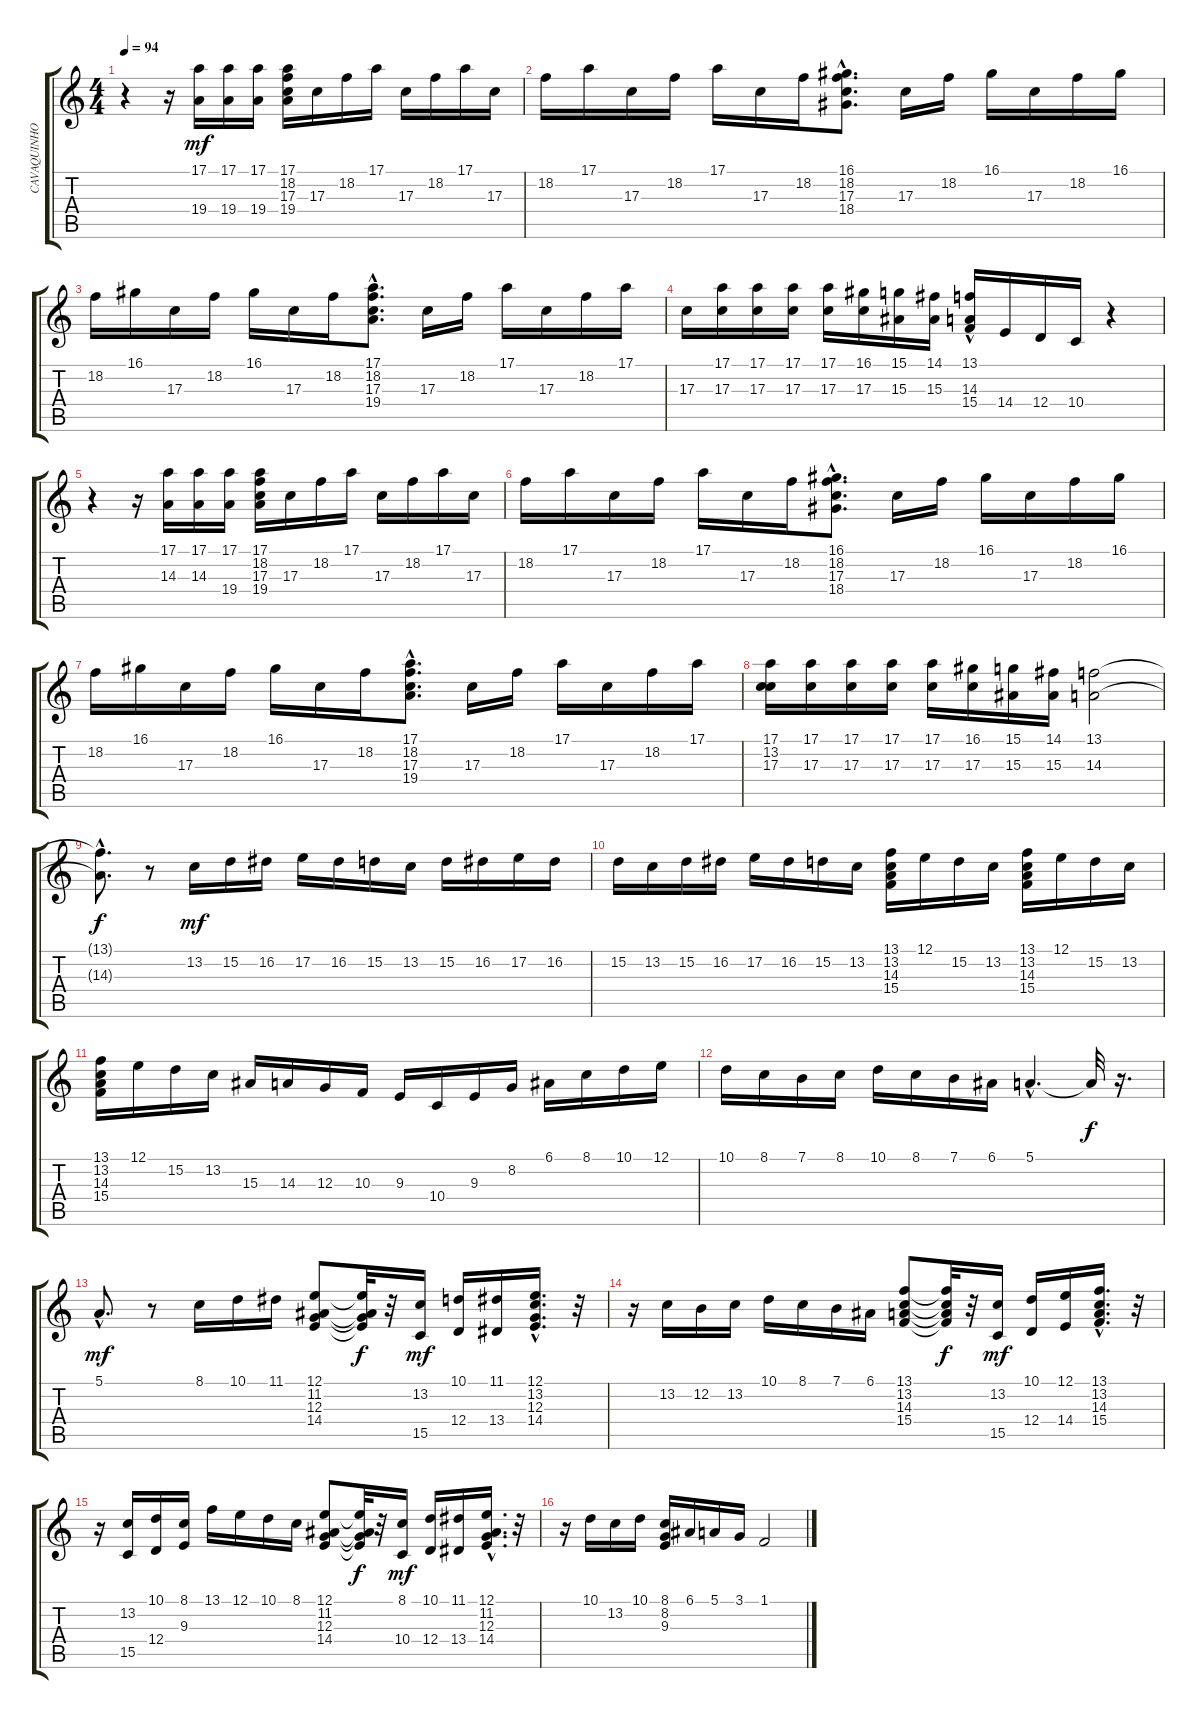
\track ("CAVAQUINHO" "CAVAQUINHO") {instrument lead1square}
\staff {score tabs}
\tuning (E4 B3 G3 D3 A2 E2) {hide}
\ts (4 4)
\tempo 94
\clef g2
\ks c
r.4{dy mf instrument lead1square} r.16 (17.1 19.4).16 (17.1 19.4).16 (17.1 19.4).16 (17.1 18.2 17.3 19.4).16 17.3.16 18.2.16 17.1.16 17.3.16 18.2.16 17.1.16 17.3.16 |
18.2.16 17.1.16 17.3.16 18.2.16 17.1.16 17.3.16 18.2.16 (16.1{hac} 18.2{hac} 17.3{hac} 18.4{hac}).8{d} 17.3.16 18.2.16 16.1.16 17.3.16 18.2.16 16.1.16 |
18.2.16 16.1.16 17.3.16 18.2.16 16.1.16 17.3.16 18.2.16 (17.1{hac} 18.2{hac} 17.3{hac} 19.4{hac}).8{d} 17.3.16 18.2.16 17.1.16 17.3.16 18.2.16 17.1.16 |
17.3.16 (17.1 17.3).16 (17.1 17.3).16 (17.1 17.3).16 (17.1 17.3).16 (16.1 17.3).16 (15.1 15.3).16 (14.1 15.3).16 (13.1{hac} 14.3{hac} 15.4).16 14.4.16 12.4.16 10.4.16 r.4 |
r.4 r.16 (17.1 14.3).16 (17.1 14.3).16 (17.1 19.4).16 (17.1 18.2 17.3 19.4).16 17.3.16 18.2.16 17.1.16 17.3.16 18.2.16 17.1.16 17.3.16 |
18.2.16 17.1.16 17.3.16 18.2.16 17.1.16 17.3.16 18.2.16 (16.1{hac} 18.2{hac} 17.3{hac} 18.4{hac}).8{d} 17.3.16 18.2.16 16.1.16 17.3.16 18.2.16 16.1.16 |
18.2.16 16.1.16 17.3.16 18.2.16 16.1.16 17.3.16 18.2.16 (17.1{hac} 18.2{hac} 17.3{hac} 19.4{hac}).8{d} 17.3.16 18.2.16 17.1.16 17.3.16 18.2.16 17.1.16 |
(17.1 13.2 17.3).16 (17.1 17.3).16 (17.1 17.3).16 (17.1 17.3).16 (17.1 17.3).16 (16.1 17.3).16 (15.1 15.3).16 (14.1 15.3).16 (13.1 14.3).2 |
(13.1{hac t} 14.3{hac t}).8{d dy f} r.8 13.2.16{dy mf} 15.2.16 16.2.16 17.2.16 16.2.16 15.2.16 13.2.16 15.2.16 16.2.16 17.2.16 16.2.16 |
15.2.16 13.2.16 15.2.16 16.2.16 17.2.16 16.2.16 15.2.16 13.2.16 (13.1 13.2 14.3 15.4).16 12.1.16 15.2.16 13.2.16 (13.1 13.2 14.3 15.4).16 12.1.16 15.2.16 13.2.16 |
(13.1 13.2 14.3 15.4).16 12.1.16 15.2.16 13.2.16 15.3.16 14.3.16 12.3.16 10.3.16 9.3.16 10.4.16 9.3.16 8.2.16 6.1.16 8.1.16 10.1.16 12.1.16 |
10.1.16 8.1.16 7.1.16 8.1.16 10.1.16 8.1.16 7.1.16 6.1.16 5.1{hac}.4{d} 5.1{t}.32{dy f} r.16{d} |
5.1{hac}.8{d dy mf} r.8 8.1.16 10.1.16 11.1.16 (12.1 11.2 12.3 14.4).8 (12.1{t} 11.2{t} 12.3{t} 14.4{t}).32{dy f} r.32 (13.2 15.5).16{dy mf} (10.1 12.4).16 (11.1 13.4).16 (12.1{hac} 13.2{hac} 12.3{hac} 14.4{hac}).16{d} r.32 |
r.16 13.2.16 12.2.16 13.2.16 10.1.16 8.1.16 7.1.16 6.1.16 (13.1 13.2 14.3 15.4).8 (13.1{t} 13.2{t} 14.3{t} 15.4{t}).32{dy f} r.32 (13.2 15.5).16{dy mf} (10.1 12.4).16 (12.1 14.4).16 (13.1{hac} 13.2{hac} 14.3{hac} 15.4{hac}).16{d} r.32 |
r.16 (13.2 15.5).16 (10.1 12.4).16 (8.1 9.3).16 13.1.16 12.1.16 10.1.16 8.1.16 (12.1 11.2 12.3 14.4).8 (12.1{t} 11.2{t} 12.3{t} 14.4{t}).32{dy f} r.32 (8.1 10.4).16{dy mf} (10.1 12.4).16 (11.1 13.4).16 (12.1{hac} 11.2{hac} 12.3{hac} 14.4{hac}).16{d} r.32 |
r.16 10.1.16 13.2.16 10.1.16 (8.1 8.2 9.3).16 6.1.16 5.1.16 3.1.16 1.1.2
